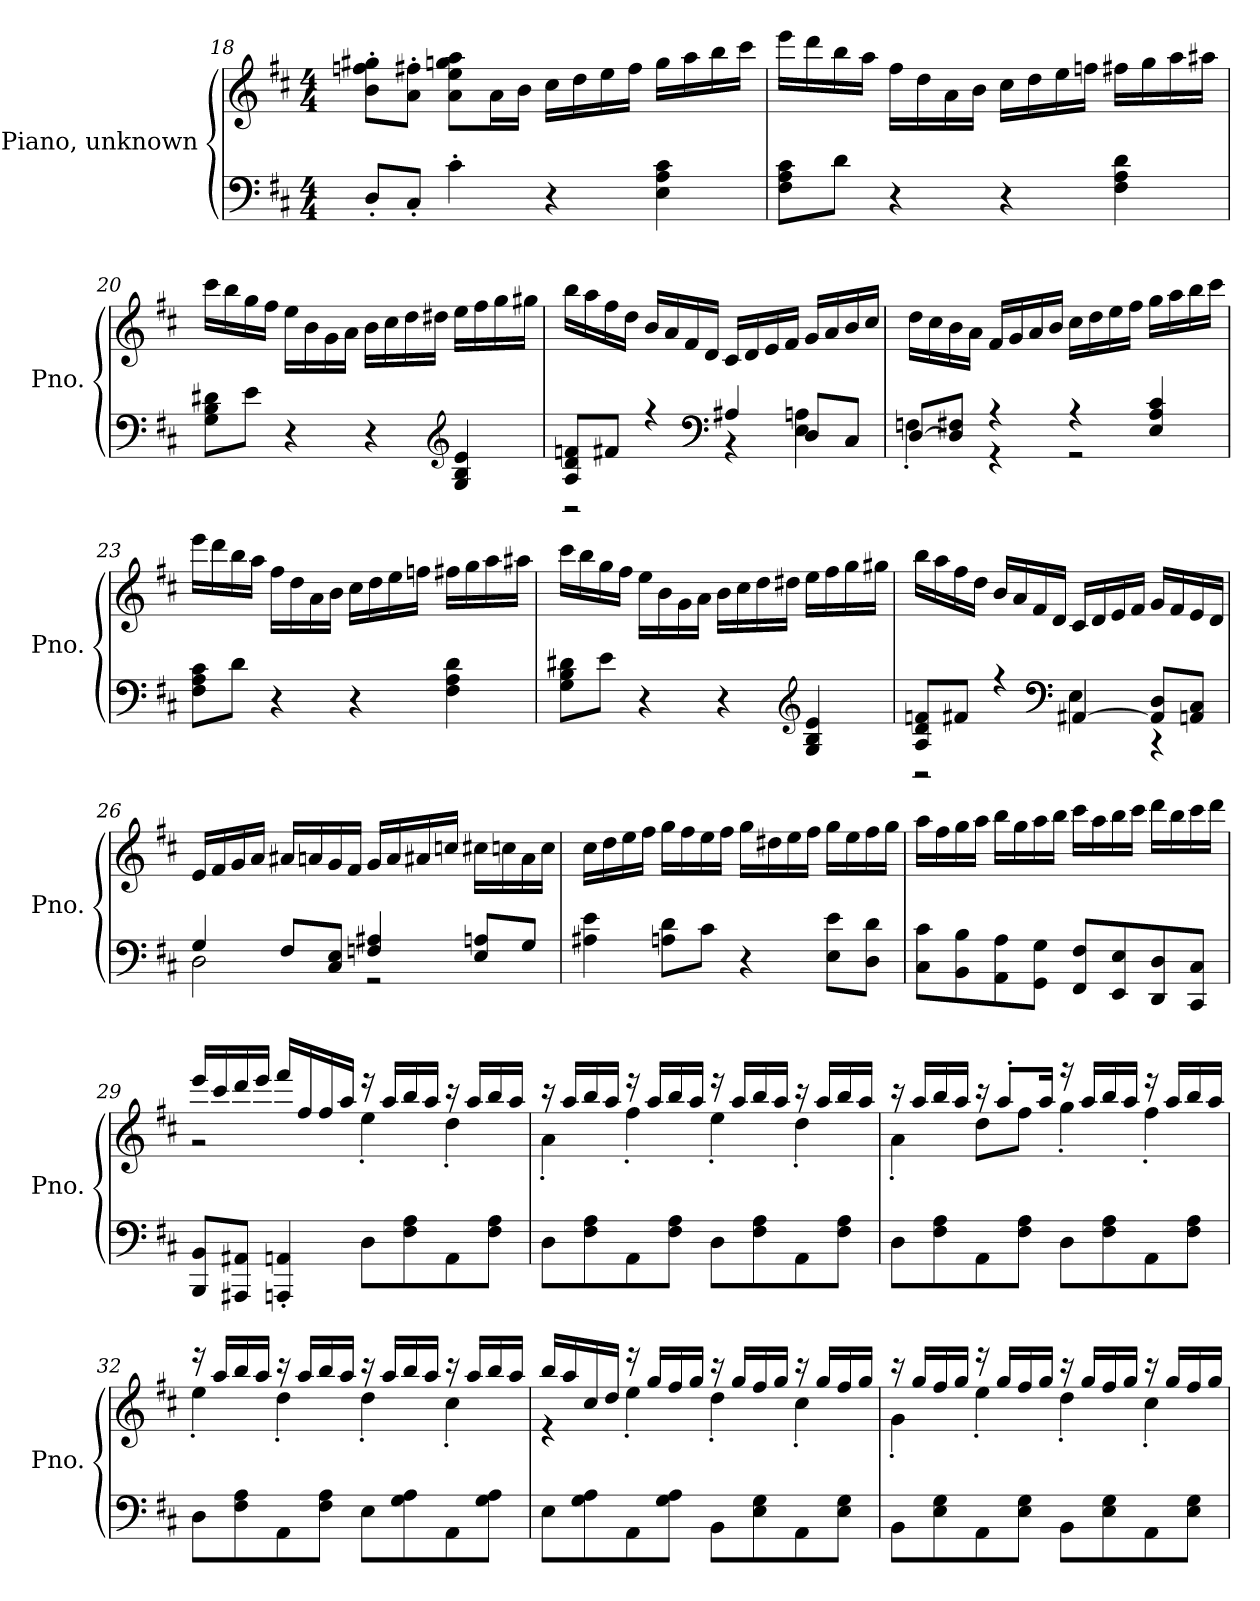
**kern	**kern
*part1	*part1
*staff2	*staff1
*I"Piano, unknown	*
*I'Pno.	*
!!LO:LB:g=z
*clefF4	*clefG2
*k[f#c#]	*k[f#c#]
*M4/4	*M4/4
=18	=18
8D'/L	8b\' 8ffn\' 8gg#X\'L
8C#'/J	8a\' 8ff#X\'J
4c#'\	8a\ 8ee\ 8ggn\ 8aa\L
.	16a\L
.	16b\JJ
4r	16cc#\LL
.	16dd\
.	16ee\
.	16ff#\JJ
4E\ 4A\ 4c#\	16gg\LL
.	16aa\
.	16bb\
.	16ccc#\JJ
=19	=19
8F#\ 8A\ 8c#\L	16eee\LL
.	16ddd\
8d\J	16bb\
.	16aa\JJ
4r	16ff#\LL
.	16dd\
.	16a\
.	16b\JJ
4r	16cc#\LL
.	16dd\
.	16ee\
.	16ffn\JJ
4F#\ 4A\ 4d\	16ff#X\LL
.	16gg\
.	16aa\
.	16aa#X\JJ
!!LO:PB:g=z
=20	=20
8G\ 8B\ 8d#X\L	16ccc#\LL
.	16bb\
8e\J	16gg\
.	16ff#\JJ
4r	16ee\LL
.	16b\
.	16g\
.	16a\JJ
4r	16b\LL
.	16cc#\
.	16dd\
.	16dd#X\JJ
*clefG2	*
4G/ 4B/ 4e/	16ee\LL
.	16ff#\
.	16gg\
.	16gg#X\JJ
=21	=21
*^	*
8A/ 8d/ 8fn/L	2r	16bb\LL
.	.	16aa\
8f#X/J	.	16ff#\
.	.	16dd\JJ
4r	.	16b/LL
.	.	16a/
.	.	16f#/
.	.	16d/JJ
*clefF4	*	*
4A#X/	4r	16c#/LL
.	.	16d/
.	.	16e/
.	.	16f#/JJ
8D/L	4E\ 4An\	16g/LL
.	.	16a/
8C#/J	.	16b/
.	.	16cc#/JJ
!!LO:LB:g=z
=22	=22	=22
[8D/L	4Fn'\	16dd\LL
.	.	16cc#\
8D/] 8F#X/J	.	16b\
.	.	16a\JJ
4r	4r	16f#/LL
.	.	16g/
.	.	16a/
.	.	16b/JJ
4r	2r	16cc#\LL
.	.	16dd\
.	.	16ee\
.	.	16ff#\JJ
4E/ 4A/ 4c#/	.	16gg\LL
.	.	16aa\
.	.	16bb\
.	.	16ccc#\JJ
*v	*v	*
=23	=23
8F#\ 8A\ 8c#\L	16eee\LL
.	16ddd\
8d\J	16bb\
.	16aa\JJ
4r	16ff#\LL
.	16dd\
.	16a\
.	16b\JJ
4r	16cc#\LL
.	16dd\
.	16ee\
.	16ffn\JJ
4F#\ 4A\ 4d\	16ff#X\LL
.	16gg\
.	16aa\
.	16aa#X\JJ
!!LO:LB:g=z
=24	=24
8G\ 8B\ 8d#X\L	16ccc#\LL
.	16bb\
8e\J	16gg\
.	16ff#\JJ
4r	16ee\LL
.	16b\
.	16g\
.	16a\JJ
4r	16b\LL
.	16cc#\
.	16dd\
.	16dd#X\JJ
*clefG2	*
4G/ 4B/ 4e/	16ee\LL
.	16ff#\
.	16gg\
.	16gg#X\JJ
=25	=25
*^	*
8A/ 8d/ 8fn/L	2r	16bb\LL
.	.	16aa\
8f#X/J	.	16ff#\
.	.	16dd\JJ
4r	.	16b/LL
.	.	16a/
.	.	16f#/
.	.	16d/JJ
*clefF4	*	*
[4AA#X/	4E\	16c#/LL
.	.	16d/
.	.	16e/
.	.	16f#/JJ
8AA#/] 8D/L	4r	16g/LL
.	.	16f#/
8AAn/ 8C#/J	.	16e/
.	.	16d/JJ
!!LO:LB:g=z
=26	=26	=26
4G/	2D\	16e/LL
.	.	16f#/
.	.	16g/
.	.	16a/JJ
8F#/L	.	16a#X/LL
.	.	16an/
8C#/ 8E/J	.	16g/
.	.	16f#/JJ
4Fn/ 4A#X/	2r	16g/LL
.	.	16a/
.	.	16a#X/
.	.	16ccn/JJ
8E/ 8An/L	.	16cc#X\LL
.	.	16ccn\
8G/J	.	16a#\
.	.	16cc\JJ
*v	*v	*
=27	=27
4A#X\ 4e\	16cc#\LL
.	16dd\
.	16ee\
.	16ff#\JJ
8An\ 8d\L	16gg\LL
.	16ff#\
8c#\J	16ee\
.	16ff#\JJ
4r	16gg\LL
.	16dd#X\
.	16ee\
.	16ff#\JJ
8E\ 8e\L	16gg\LL
.	16ee\
8D\ 8d\J	16ff#\
.	16gg\JJ
!!LO:LB:g=z
=28	=28
8C#\ 8c#\L	16aa\LL
.	16ff#\
8BB\ 8B\	16gg\
.	16aa\JJ
8AA\ 8A\	16bb\LL
.	16gg\
8GG\ 8G\J	16aa\
.	16bb\JJ
8FF#/ 8F#/L	16ccc#\LL
.	16aa\
8EE/ 8E/	16bb\
.	16ccc#\JJ
8DD/ 8D/	16ddd\LL
.	16bb\
8CC#/ 8C#/J	16ccc#\
.	16ddd\JJ
=29	=29
*	*^
8BBB/ 8BB/L	16eee/LL	2r
.	16ccc#/	.
8AAA#X/ 8AA#X/J	16ddd/	.
.	16eee/JJ	.
4AAAn/' 4AAn/'	16fff#/LL	.
.	16ff#/	.
.	16ff#/	.
.	16aa/JJ	.
8D\L	16r	4ee'\
.	16aa/LL	.
8F#\ 8A\	16bb/	.
.	16aa/JJ	.
8AA\	16r	4dd'\
.	16aa/LL	.
8F#\ 8A\J	16bb/	.
.	16aa/JJ	.
!!LO:LB:g=z	!!
=30	=30	=30
8D\L	16r	4a'\
.	16aa/LL	.
8F#\ 8A\	16bb/	.
.	16aa/JJ	.
8AA\	16r	4ff#'\
.	16aa/LL	.
8F#\ 8A\J	16bb/	.
.	16aa/JJ	.
8D\L	16r	4ee'\
.	16aa/LL	.
8F#\ 8A\	16bb/	.
.	16aa/JJ	.
8AA\	16r	4dd'\
.	16aa/LL	.
8F#\ 8A\J	16bb/	.
.	16aa/JJ	.
=31	=31	=31
8D\L	16r	4a'\
.	16aa/LL	.
8F#\ 8A\	16bb/	.
.	16aa/JJ	.
8AA\	16r	8dd\L
.	8aa'/L	.
8F#\ 8A\J	.	8ff#\J
.	16aa/Jk	.
8D\L	16r	4gg'\
.	16aa/LL	.
8F#\ 8A\	16bb/	.
.	16aa/JJ	.
8AA\	16r	4ff#'\
.	16aa/LL	.
8F#\ 8A\J	16bb/	.
.	16aa/JJ	.
!!LO:PB:g=z	!!
=32	=32	=32
8D\L	16r	4ee'\
.	16aa/LL	.
8F#\ 8A\	16bb/	.
.	16aa/JJ	.
8AA\	16r	4dd'\
.	16aa/LL	.
8F#\ 8A\J	16bb/	.
.	16aa/JJ	.
8E\L	16r	4dd'\
.	16aa/LL	.
8G\ 8A\	16bb/	.
.	16aa/JJ	.
8AA\	16r	4cc#'\
.	16aa/LL	.
8G\ 8A\J	16bb/	.
.	16aa/JJ	.
=33	=33	=33
8E\L	16bb/LL	4r
.	16aa/	.
8G\ 8A\	16cc#/	.
.	16dd/JJ	.
8AA\	16r	4ee'\
.	16gg/LL	.
8G\ 8A\J	16ff#/	.
.	16gg/JJ	.
8BB\L	16r	4dd'\
.	16gg/LL	.
8E\ 8G\	16ff#/	.
.	16gg/JJ	.
8AA\	16r	4cc#'\
.	16gg/LL	.
8E\ 8G\J	16ff#/	.
.	16gg/JJ	.
!!LO:LB:g=z	!!
=34	=34	=34
8BB\L	16r	4g'\
.	16gg/LL	.
8E\ 8G\	16ff#/	.
.	16gg/JJ	.
8AA\	16r	4ee'\
.	16gg/LL	.
8E\ 8G\J	16ff#/	.
.	16gg/JJ	.
8BB\L	16r	4dd'\
.	16gg/LL	.
8E\ 8G\	16ff#/	.
.	16gg/JJ	.
8AA\	16r	4cc#'\
.	16gg/LL	.
8E\ 8G\J	16ff#/	.
.	16gg/JJ	.
*	*v	*v
=	=
*-	*-
